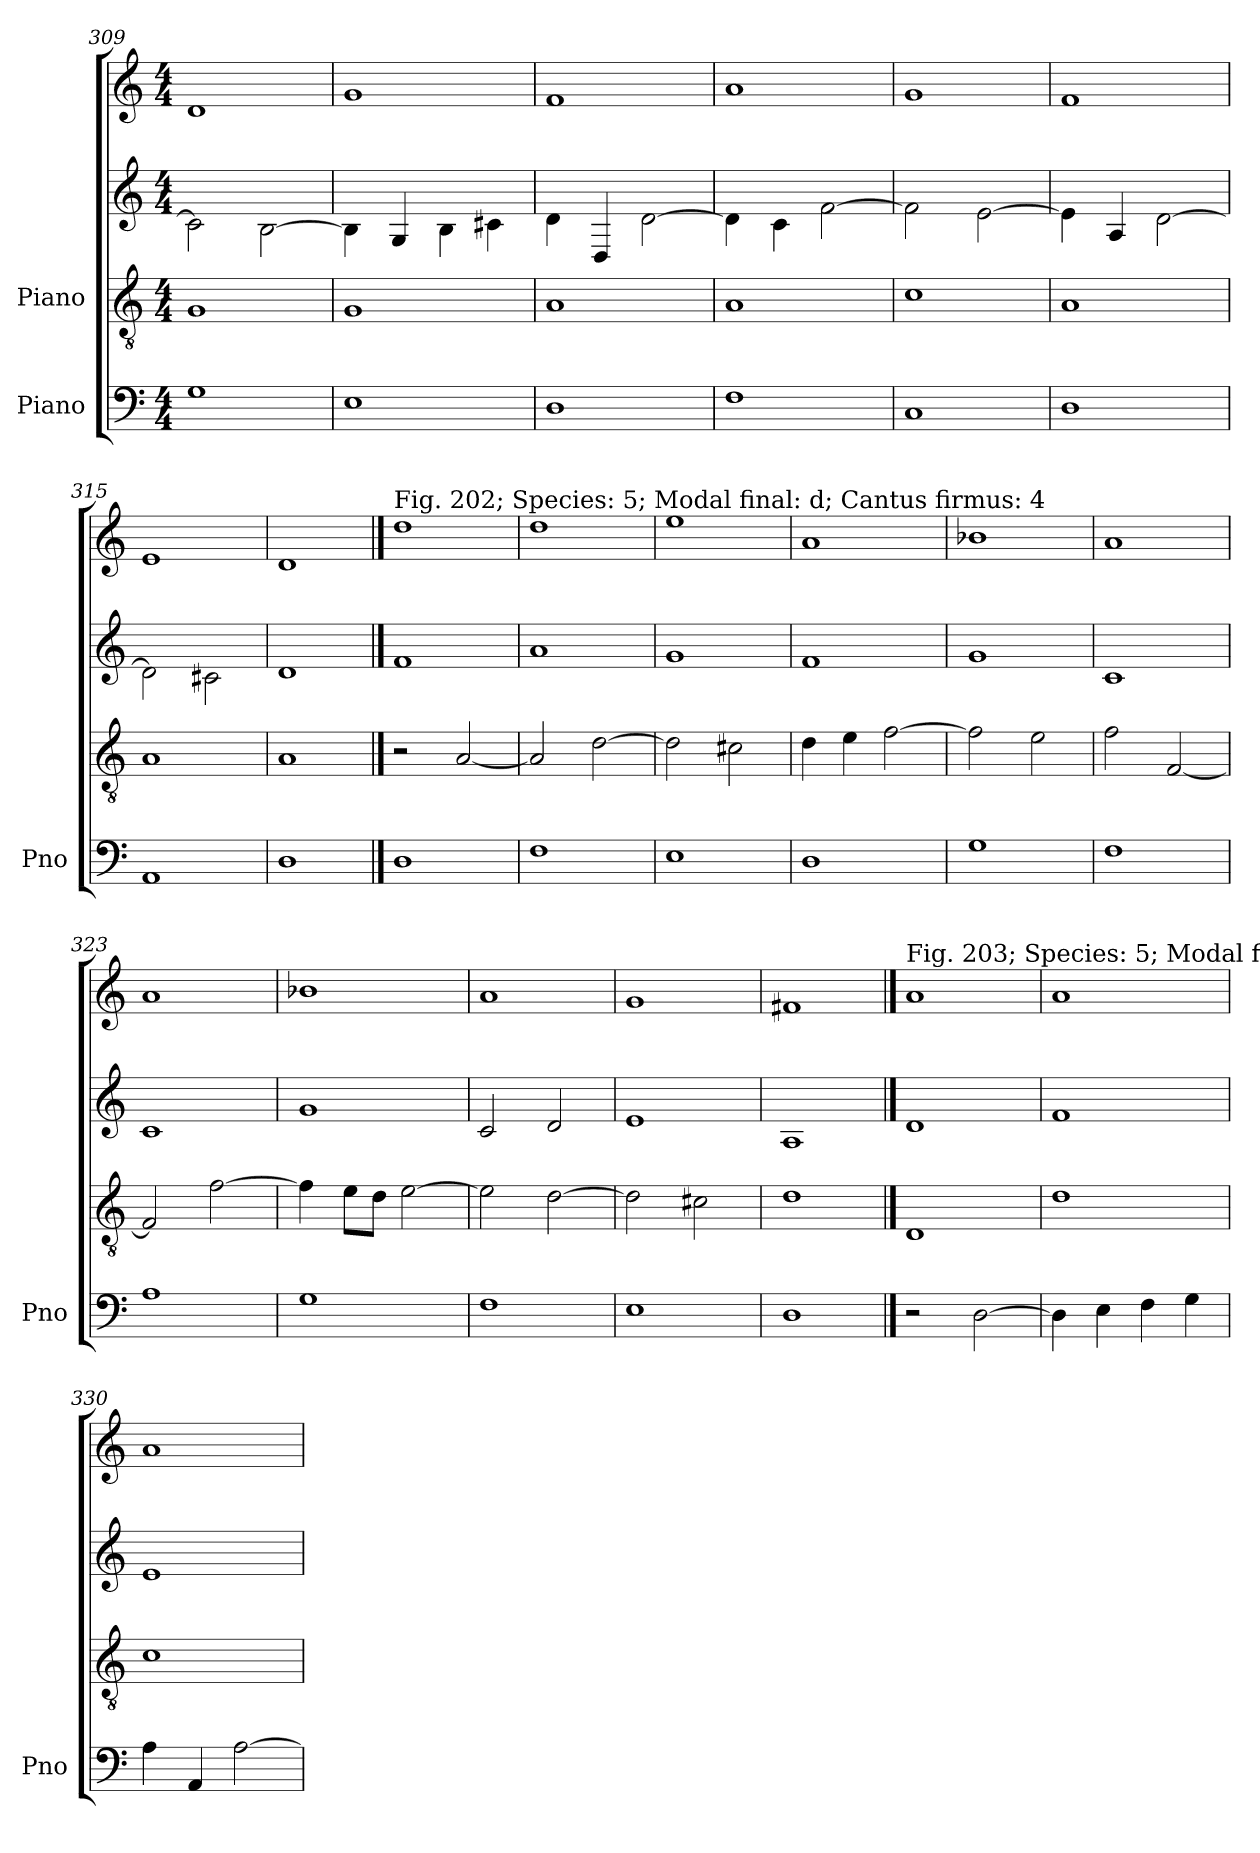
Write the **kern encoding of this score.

**kern	**kern	**kern	**kern
*part4	*part3	*part2	*part1
*staff4	*staff3	*staff2	*staff1
*I"Piano	*I"Piano	*	*
*I'Pno	*	*	*
*clefF4	*clefGv2	*clefG2	*clefG2
*k[]	*k[]	*k[]	*k[]
*M4/4	*M4/4	*M4/4	*M4/4
=309	=309	=309	=309
1G	1G	2c\]	1d
.	.	[2B\	.
=310	=310	=310	=310
1E	1G	4B\]	1g
.	.	4G/	.
.	.	4B\	.
.	.	4c#X\	.
=311	=311	=311	=311
1D	1A	4d\	1f
.	.	4D/	.
.	.	[2d\	.
=312	=312	=312	=312
1F	1A	4d\]	1a
.	.	4c\	.
.	.	[2f\	.
=313	=313	=313	=313
1C	1c	2f\]	1g
.	.	[2e\	.
=314	=314	=314	=314
1D	1A	4e\]	1f
.	.	4A/	.
.	.	[2d\	.
=315	=315	=315	=315
1AA	1A	2d\]	1e
.	.	2c#X\	.
=316	=316	=316	=316
1D	1A	1d	1d
!!LO:LB:g=z
==317	==317	==317	==317
!	!	!	!LO:TX:a:t=Fig. 202; Species&colon; 5; Modal final&colon; d; Cantus firmus&colon; 4
1D	2r	1f	1dd
.	[2A/	.	.
=318	=318	=318	=318
1F	2A/]	1a	1dd
.	[2d\	.	.
=319	=319	=319	=319
1E	2d\]	1g	1ee
.	2c#X\	.	.
=320	=320	=320	=320
1D	4d\	1f	1a
.	4e\	.	.
.	[2f\	.	.
=321	=321	=321	=321
1G	2f\]	1g	1b-X
.	2e\	.	.
=322	=322	=322	=322
1F	2f\	1c	1a
.	[2F/	.	.
=323	=323	=323	=323
1A	2F/]	1c	1a
.	[2f\	.	.
=324	=324	=324	=324
1G	4f\]	1g	1b-X
.	8e\L	.	.
.	8d\J	.	.
.	[2e\	.	.
=325	=325	=325	=325
1F	2e\]	2c/	1a
.	[2d\	2d/	.
=326	=326	=326	=326
1E	2d\]	1e	1g
.	2c#X\	.	.
=327	=327	=327	=327
1D	1d	1A	1f#X
!!LO:PB:g=z
==328	==328	==328	==328
!	!	!	!LO:TX:a:t=Fig. 203; Species&colon; 5; Modal final&colon; d; Cantus firmus&colon; 2
2r	1D	1d	1a
[2D\	.	.	.
=329	=329	=329	=329
4D\]	1d	1f	1a
4E\	.	.	.
4F\	.	.	.
4G\	.	.	.
=330	=330	=330	=330
4A\	1c	1e	1a
4AA/	.	.	.
[2A\	.	.	.
=	=	=	=
*-	*-	*-	*-
